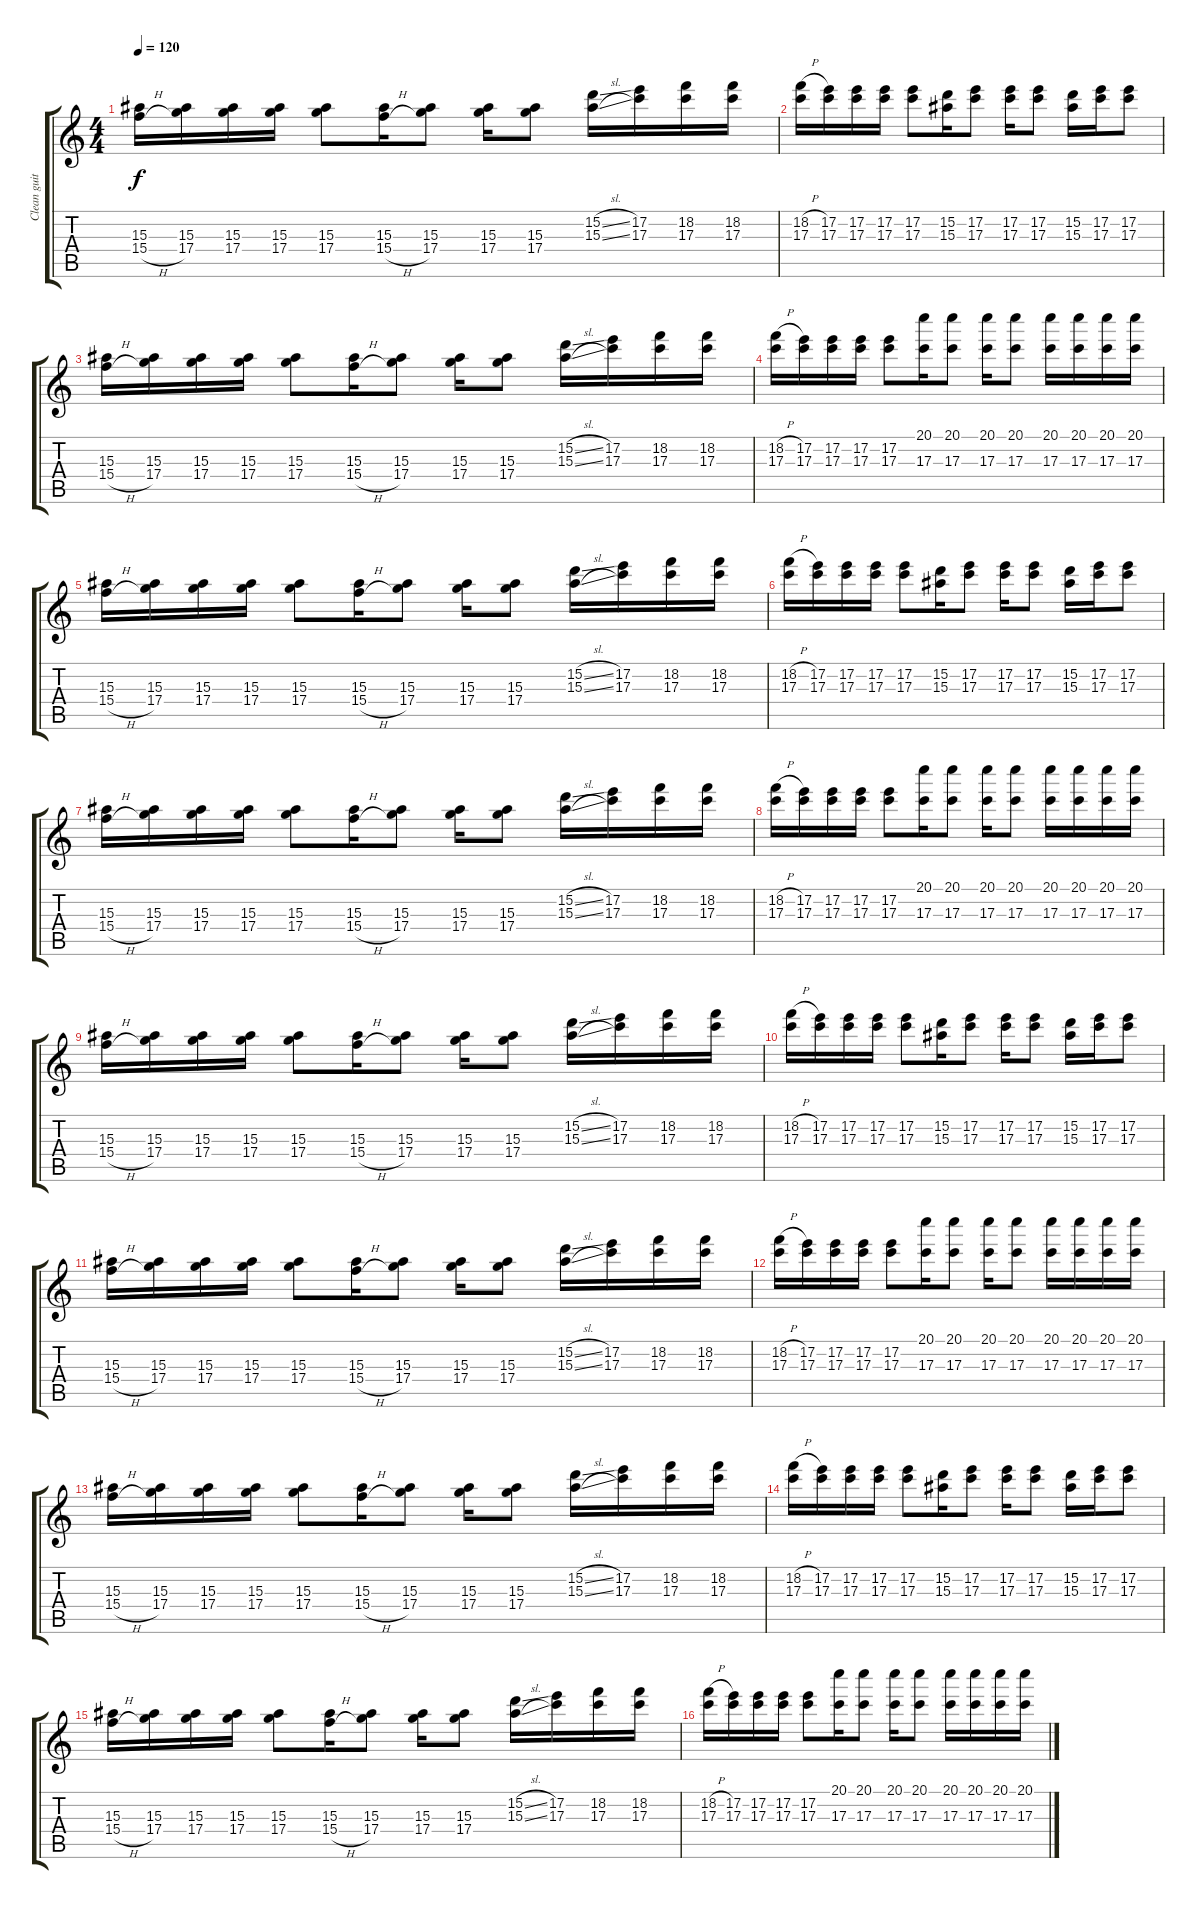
\track ("Clean guitar" "Clean guit") {instrument electricguitarclean}
\staff {score tabs}
\tuning (E4 B3 G3 D3 A2 E2) {hide}
\ts (4 4)
\tempo 120
\clef g2
\ks c
(15.3 15.4{h}).16{dy f} (15.3 17.4).16 (15.3 17.4).16 (15.3 17.4).16 (15.3 17.4).8 (15.3 15.4{h}).16 (15.3 17.4).8 (15.3 17.4).16 (15.3 17.4).8 (15.2{sl} 15.3{sl}).16 (17.2 17.3).16 (18.2 17.3).16 (18.2 17.3).16 |
(18.2{h} 17.3).16 (17.2 17.3).16 (17.2 17.3).16 (17.2 17.3).16 (17.2 17.3).8 (15.2 15.3).16 (17.2 17.3).8 (17.2 17.3).16 (17.2 17.3).8 (15.2 15.3).16 (17.2 17.3).16 (17.2 17.3).8 |
(15.3 15.4{h}).16 (15.3 17.4).16 (15.3 17.4).16 (15.3 17.4).16 (15.3 17.4).8 (15.3 15.4{h}).16 (15.3 17.4).8 (15.3 17.4).16 (15.3 17.4).8 (15.2{sl} 15.3{sl}).16 (17.2 17.3).16 (18.2 17.3).16 (18.2 17.3).16 |
(18.2{h} 17.3).16 (17.2 17.3).16 (17.2 17.3).16 (17.2 17.3).16 (17.2 17.3).8 (20.1 17.3).16 (20.1 17.3).8 (20.1 17.3).16 (20.1 17.3).8 (20.1 17.3).16 (20.1 17.3).16 (20.1 17.3).16 (20.1 17.3).16 |
(15.3 15.4{h}).16 (15.3 17.4).16 (15.3 17.4).16 (15.3 17.4).16 (15.3 17.4).8 (15.3 15.4{h}).16 (15.3 17.4).8 (15.3 17.4).16 (15.3 17.4).8 (15.2{sl} 15.3{sl}).16 (17.2 17.3).16 (18.2 17.3).16 (18.2 17.3).16 |
(18.2{h} 17.3).16 (17.2 17.3).16 (17.2 17.3).16 (17.2 17.3).16 (17.2 17.3).8 (15.2 15.3).16 (17.2 17.3).8 (17.2 17.3).16 (17.2 17.3).8 (15.2 15.3).16 (17.2 17.3).16 (17.2 17.3).8 |
(15.3 15.4{h}).16 (15.3 17.4).16 (15.3 17.4).16 (15.3 17.4).16 (15.3 17.4).8 (15.3 15.4{h}).16 (15.3 17.4).8 (15.3 17.4).16 (15.3 17.4).8 (15.2{sl} 15.3{sl}).16 (17.2 17.3).16 (18.2 17.3).16 (18.2 17.3).16 |
(18.2{h} 17.3).16 (17.2 17.3).16 (17.2 17.3).16 (17.2 17.3).16 (17.2 17.3).8 (20.1 17.3).16 (20.1 17.3).8 (20.1 17.3).16 (20.1 17.3).8 (20.1 17.3).16 (20.1 17.3).16 (20.1 17.3).16 (20.1 17.3).16 |
(15.3 15.4{h}).16 (15.3 17.4).16 (15.3 17.4).16 (15.3 17.4).16 (15.3 17.4).8 (15.3 15.4{h}).16 (15.3 17.4).8 (15.3 17.4).16 (15.3 17.4).8 (15.2{sl} 15.3{sl}).16 (17.2 17.3).16 (18.2 17.3).16 (18.2 17.3).16 |
(18.2{h} 17.3).16 (17.2 17.3).16 (17.2 17.3).16 (17.2 17.3).16 (17.2 17.3).8 (15.2 15.3).16 (17.2 17.3).8 (17.2 17.3).16 (17.2 17.3).8 (15.2 15.3).16 (17.2 17.3).16 (17.2 17.3).8 |
(15.3 15.4{h}).16 (15.3 17.4).16 (15.3 17.4).16 (15.3 17.4).16 (15.3 17.4).8 (15.3 15.4{h}).16 (15.3 17.4).8 (15.3 17.4).16 (15.3 17.4).8 (15.2{sl} 15.3{sl}).16 (17.2 17.3).16 (18.2 17.3).16 (18.2 17.3).16 |
(18.2{h} 17.3).16 (17.2 17.3).16 (17.2 17.3).16 (17.2 17.3).16 (17.2 17.3).8 (20.1 17.3).16 (20.1 17.3).8 (20.1 17.3).16 (20.1 17.3).8 (20.1 17.3).16 (20.1 17.3).16 (20.1 17.3).16 (20.1 17.3).16 |
(15.3 15.4{h}).16 (15.3 17.4).16 (15.3 17.4).16 (15.3 17.4).16 (15.3 17.4).8 (15.3 15.4{h}).16 (15.3 17.4).8 (15.3 17.4).16 (15.3 17.4).8 (15.2{sl} 15.3{sl}).16 (17.2 17.3).16 (18.2 17.3).16 (18.2 17.3).16 |
(18.2{h} 17.3).16 (17.2 17.3).16 (17.2 17.3).16 (17.2 17.3).16 (17.2 17.3).8 (15.2 15.3).16 (17.2 17.3).8 (17.2 17.3).16 (17.2 17.3).8 (15.2 15.3).16 (17.2 17.3).16 (17.2 17.3).8 |
(15.3 15.4{h}).16 (15.3 17.4).16 (15.3 17.4).16 (15.3 17.4).16 (15.3 17.4).8 (15.3 15.4{h}).16 (15.3 17.4).8 (15.3 17.4).16 (15.3 17.4).8 (15.2{sl} 15.3{sl}).16 (17.2 17.3).16 (18.2 17.3).16 (18.2 17.3).16 |
(18.2{h} 17.3).16 (17.2 17.3).16 (17.2 17.3).16 (17.2 17.3).16 (17.2 17.3).8 (20.1 17.3).16 (20.1 17.3).8 (20.1 17.3).16 (20.1 17.3).8 (20.1 17.3).16 (20.1 17.3).16 (20.1 17.3).16 (20.1 17.3).16
